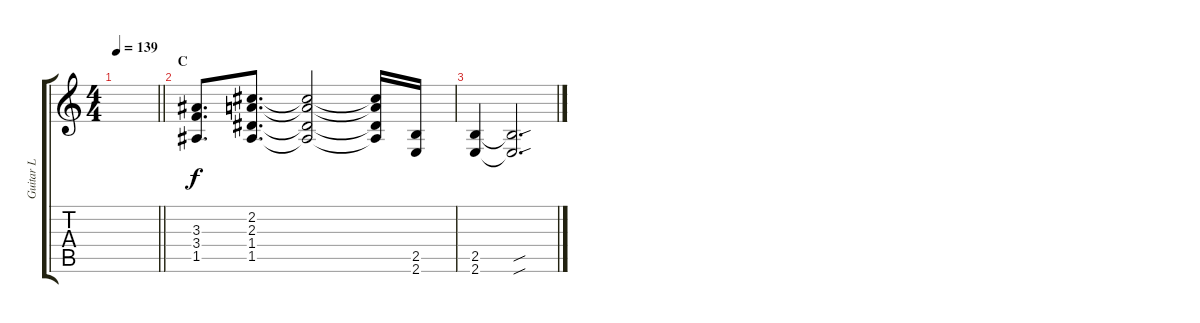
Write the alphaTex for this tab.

\track ("Guitar L" "Guitar L") {instrument overdrivenguitar}
\staff {score tabs}
\tuning (E4 B3 G3 D3 A2 D2) {hide}
\ts (4 4)
\tempo 139
\clef g2
\barLineRight lightlight
\ks c
|
\section ("" "C")
(3.3 3.4 1.5).8{d} (2.2 2.3 1.4 1.5).8{d} (2.2{t} 2.3{t} 1.4{t} 1.5{t}).2 (2.2{t} 2.3{t} 1.4{t} 1.5{t}).16 (2.5 2.6).16 |
(2.5 2.6).4 (2.5{sou t} 2.6{sou t}).2{d}
